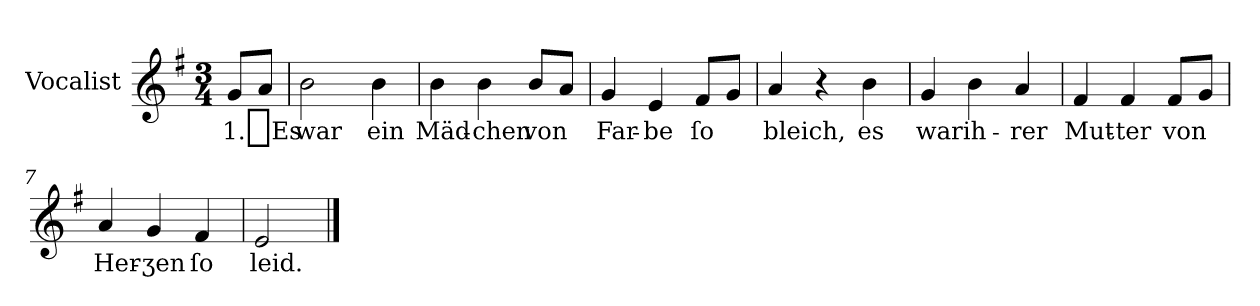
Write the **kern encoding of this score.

**kern	**text
*part1	*part1
*staff1	*staff1
*I"Vocalist	*
*k[f#]	*
*e:	*
*M3/4	*
=	=
8gL	1._Es
8aJ	.
=1	=1
2b	war
4b	ein
=2	=2
4b	Mäd-
4b	-chen
8bL	von
8aJ	.
=3	=3
4g	Far-
4e	-be
8f#L	ſo
8gJ	.
=4	=4
4a	bleich,
4r	.
4b	es
=5	=5
4g	war
4b	ih-
4a	-rer
=6	=6
4f#	Mut-
4f#	-ter
8f#L	von
8gJ	.
=7	=7
4a	Her-
4g	-ʒen
4f#	ſo
=8	=8
2e	leid.
==	==
*-	*-
